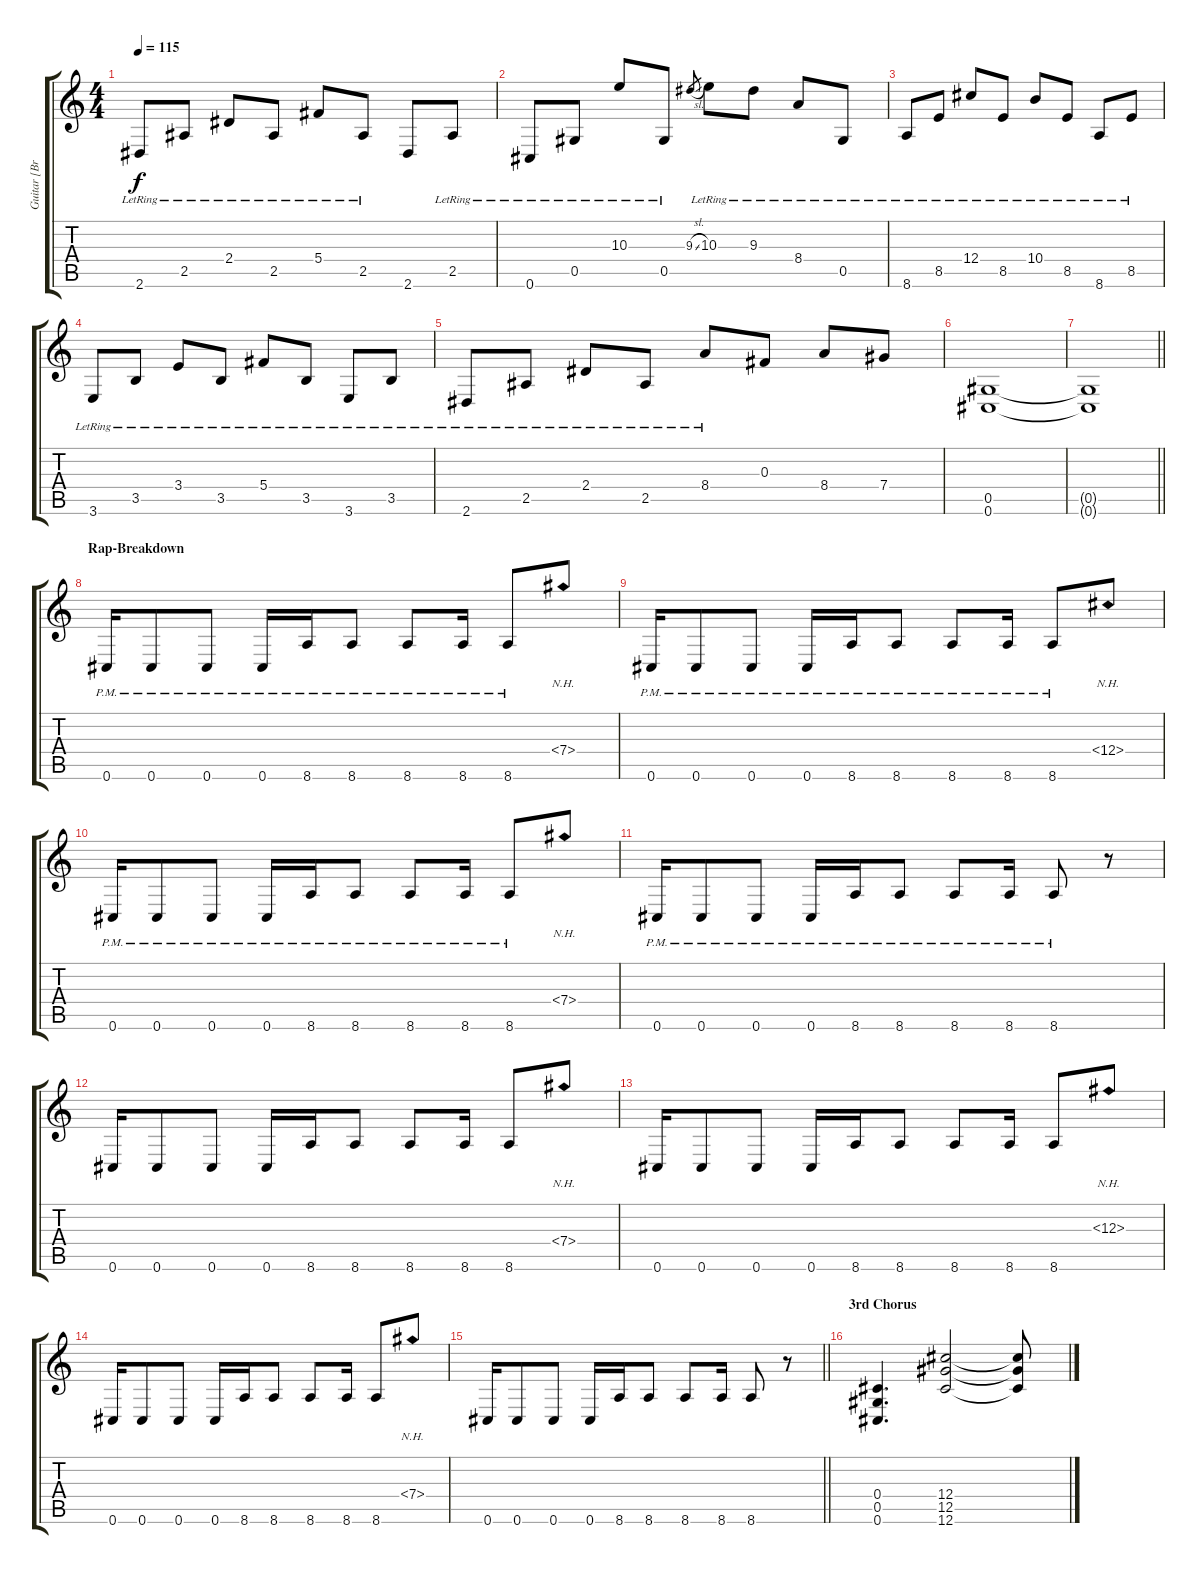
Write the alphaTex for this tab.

\track ("Guitar [Brad Delson]" "Guitar [Br") {instrument distortionguitar}
\staff {score tabs}
\tuning (Eb4 Bb3 Gb3 Db3 Ab2 Db2) {hide}
\ts (4 4)
\tempo 115
\clef g2
\ks c
2.6{lr}.8{dy f volume 10 instrument electricguitarjazz} 2.5{lr}.8 2.4{lr}.8 2.5{lr}.8 5.4{lr}.8 2.5{lr}.8 2.6.8 2.5{lr}.8 |
0.6{lr}.8{volume 10 instrument electricguitarjazz} 0.5{lr}.8 10.3{lr}.8 0.5{lr}.8 9.3{sl}.8{gr} 10.3{lr}.8 9.3{lr}.8 8.4{lr}.8 0.5{lr}.8 |
8.6{lr}.8 8.5{lr}.8 12.4{lr}.8 8.5{lr}.8 10.4{lr}.8 8.5{lr}.8 8.6{lr}.8 8.5{lr}.8 |
3.6{lr}.8{volume 10 instrument electricguitarjazz} 3.5{lr}.8 3.4{lr}.8 3.5{lr}.8 5.4{lr}.8 3.5{lr}.8 3.6{lr}.8 3.5{lr}.8 |
2.6{lr}.8{volume 10 instrument electricguitarjazz} 2.5{lr}.8 2.4{lr}.8 2.5{lr}.8 8.4{lr}.8 0.3.8 8.4.8 7.4.8 |
(0.5 0.6).1{volume 10 instrument electricguitarjazz} |
\barLineRight lightlight
(0.5{t} 0.6{t}).1 |
\section ("" "Rap-Breakdown")
0.6{pm}.16{volume 12 balance 6 instrument overdrivenguitar} 0.6{pm}.8 0.6{pm}.8 0.6{pm}.16 8.6{pm}.16 8.6{pm}.8 8.6{pm}.8 8.6{pm}.16 8.6{pm}.8 7.4{nh}.8 |
0.6{pm}.16 0.6{pm}.8 0.6{pm}.8 0.6{pm}.16 8.6{pm}.16 8.6{pm}.8 8.6{pm}.8 8.6{pm}.16 8.6{pm}.8 12.4{nh}.8 |
0.6{pm}.16 0.6{pm}.8 0.6{pm}.8 0.6{pm}.16 8.6{pm}.16 8.6{pm}.8 8.6{pm}.8 8.6{pm}.16 8.6{pm}.8 7.4{nh}.8 |
0.6{pm}.16 0.6{pm}.8 0.6{pm}.8 0.6{pm}.16 8.6{pm}.16 8.6{pm}.8 8.6{pm}.8 8.6{pm}.16 8.6{pm}.8 r.8 |
0.6.16 0.6.8 0.6.8 0.6.16 8.6.16 8.6.8 8.6.8 8.6.16 8.6.8 7.4{nh}.8 |
0.6.16 0.6.8 0.6.8 0.6.16 8.6.16 8.6.8 8.6.8 8.6.16 8.6.8 12.3{nh}.8 |
0.6.16 0.6.8 0.6.8 0.6.16 8.6.16 8.6.8 8.6.8 8.6.16 8.6.8 7.4{nh}.8 |
\barLineRight lightlight
0.6.16 0.6.8 0.6.8 0.6.16 8.6.16 8.6.8 8.6.8 8.6.16 8.6.8 r.8 |
\section ("" "3rd Chorus")
(0.4 0.5 0.6).4{d} (12.4 12.5 12.6).2 (12.4{t} 12.5{t} 12.6{t}).8
